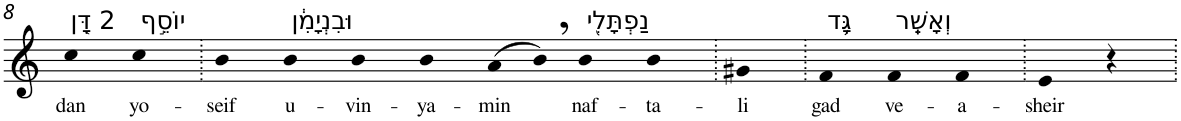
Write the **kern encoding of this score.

**kern	**text
*part1	*part1
*staff1	*staff1
*I"Piano	*
*I'Pno	*
!!LO:PB:g=z
*clefG2	*
*k[]	*
=8	=8
!LO:TX:a:t=2 דָּ֚ן	!
!	!LO:LY:b
4cc	dan
!LO:TX:a:t=יוֹסֵ֣ף	!
!	!LO:LY:b
4cc	yo-
=9.	=9.
!	!LO:LY:b
4b	-seif
!LO:TX:a:t=וּבִנְיָמִ֔ן	!
!	!LO:LY:b
4b	u-
!	!LO:LY:b
4b	-vin-
!	!LO:LY:b
4b	-ya-
!	!LO:LY:b
(>8a	-min
8b,)	.
!LO:TX:a:t=נַפְתָּלִ֖י	!
!	!LO:LY:b
4b	naf-
!	!LO:LY:b
4b	-ta-
=10.	=10.
!	!LO:LY:b
4g#X	-li
=11.	=11.
!LO:TX:a:t=גָּ֥ד	!
!	!LO:LY:b
4f	gad
!LO:TX:a:t=וְאָשֵֽׁר	!
!	!LO:LY:b
4f	ve-
!	!LO:LY:b
4f	-a-
=12.	=12.
!	!LO:LY:b
4e	-sheir
4r	.
=.	=.
*-	*-
